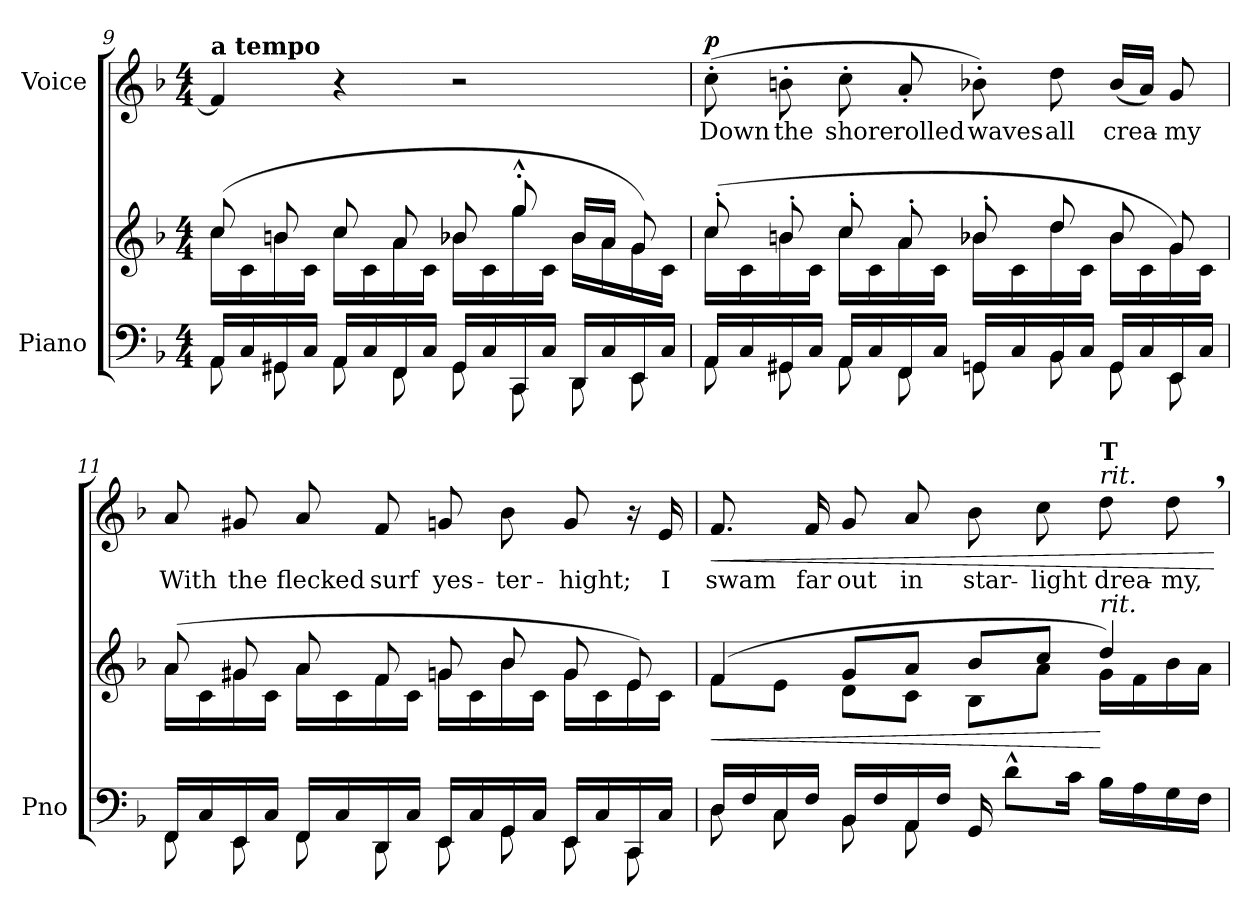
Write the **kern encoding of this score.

**kern	**kern	**dynam	**kern	**text	**dynam
*part2	*part2	*part2	*part1	*part1	*part1
*staff3	*staff2	*staff2/3	*staff1	*staff1	*staff1
*I"Piano	*	*	*I"Voice	*	*
*I'Pno	*	*	*	*	*
!!LO:LB:g=z
*clefF4	*clefG2	*	*clefG2	*	*
*k[b-]	*k[b-]	*	*k[b-]	*	*
*M4/4	*M4/4	*	*M4/4	*	*
=9	=9	=9	=9	=9	=9
*^	*^	*	*	*	*
!	!	!	!	!	!LO:TX:a:B:t=a tempo	!	!
16AA/LL	8AA\	(8cc/	16cc\LL	.	4f/]	.	.
16C/	.	.	16c\	.	.	.	.
!	!LO:N:head=solid	!	!	!	!	!	!
16GG#X/	8GG#\	8bn/	16b\	.	.	.	.
16C/JJ	.	.	16c\JJ	.	.	.	.
16AA/LL	8AA\	8cc/	16cc\LL	.	4r	.	.
16C/	.	.	16c\	.	.	.	.
16FF/	8FF\	8a/	16a\	.	.	.	.
16C/JJ	.	.	16c\JJ	.	.	.	.
16GG#/LL	8GG#\	8b-X/	16b-\LL	.	2r	.	.
16C/	.	.	16c\	.	.	.	.
16CC/	8CC\	8gg^^'/	16gg\	.	.	.	.
16C/JJ	.	.	16c\JJ	.	.	.	.
16DD/LL	8DD\	16b-/LL	16b-\LL	.	.	.	.
16C/	.	16a/JJ	16a\	.	.	.	.
16EE/	8EE\	8g/)	16g\	.	.	.	.
16C/JJ	.	.	16c\JJ	.	.	.	.
=10	=10	=10	=10	=10	=10	=10	=10
!	!	!	!	!	!	!LO:LY:b	!LO:DY:a
16AA/LL	8AA\	(8cc'/	16cc\LL	.	(8cc'\	Down	p
16C/	.	.	16c\	.	.	.	.
!	!LO:N:head=solid	!	!	!	!	!LO:LY:b	!
16GG#X/	8GG#\	8bn'/	16b\	.	8bn'\	the	.
16C/JJ	.	.	16c\JJ	.	.	.	.
!	!	!	!	!	!	!LO:LY:b	!
16AA/LL	8AA\	8cc'/	16cc\LL	.	8cc'\	shore	.
16C/	.	.	16c\	.	.	.	.
!	!	!	!	!	!	!LO:LY:b	!
16FF/	8FF\	8a'/	16a\	.	8a'/	rolled	.
16C/JJ	.	.	16c\JJ	.	.	.	.
!	!	!	!	!	!	!LO:LY:b	!
16GGn/LL	8GG\	8b-X'/	16b-\LL	.	8b-X'\)	waves	.
16C/	.	.	16c\	.	.	.	.
!	!	!	!	!	!	!LO:LY:b	!
16BB-/	8BB-\	8dd/	16dd\	.	8dd\	all	.
16C/JJ	.	.	16c\JJ	.	.	.	.
!	!	!	!	!	!	!LO:LY:b	!
16GG/LL	8GG\	8b-/	16b-\LL	.	(16b-/LL	crea-	.
16C/	.	.	16c\	.	16a/JJ)	.	.
!	!	!	!	!	!	!LO:LY:b	!
16EE/	8EE\	8g/	16g\)	.	8g/	-my	.
16C/JJ	.	.	16c\JJ	.	.	.	.
!!LO:LB:g=z
=11	=11	=11	=11	=11	=11	=11	=11
!	!	!	!	!	!	!LO:LY:b	!
16FF/LL	8FF\	(8a/	16a\LL	.	8a/	With	.
16C/	.	.	16c\	.	.	.	.
!	!LO:N:head=solid	!	!	!	!	!LO:LY:b	!
16EE/	8EE\	8g#X/	16g#\	.	8g#X/	the	.
16C/JJ	.	.	16c\JJ	.	.	.	.
!	!	!	!	!	!	!LO:LY:b	!
16FF/LL	8FF\	8a/	16a\LL	.	8a/	flecked	.
16C/	.	.	16c\	.	.	.	.
!	!	!	!	!	!	!LO:LY:b	!
16DD/	8DD\	8f/	16f\	.	8f/	surf	.
16C/JJ	.	.	16c\JJ	.	.	.	.
!	!	!	!	!	!	!LO:LY:b	!
16EE/LL	8EE\	8gn/	16g\LL	.	8gn/	yes-	.
16C/	.	.	16c\	.	.	.	.
!	!	!	!	!	!	!LO:LY:b	!
16GG/	8GG\	8b-/	16b-\	.	8b-\	-ter-	.
16C/JJ	.	.	16c\JJ	.	.	.	.
!	!	!	!	!	!	!LO:LY:b	!
16EE/LL	8EE\	8g/	16g\LL	.	8g/	-hight;	.
16C/	.	.	16c\	.	.	.	.
16CC/	8CC\	8e/)	16e\	.	16r	.	.
!	!	!	!	!	!	!LO:LY:b	!
16C/JJ	.	.	16c\JJ	.	16e/	I	.
=12	=12	=12	=12	=12	=12	=12	=12
!	!	!	!	!LO:HP:b	!	!LO:LY:b	!LO:HP:b
16D/LL	8D\	(4f/	8f\L	<	8.f/	swam	<
16F/	.	.	.	.	.	.	.
!	!LO:N:head=solid	!	!	!	!	!	!
16C/	8C\	.	8e\J	.	.	.	.
!	!	!	!	!	!	!LO:LY:b	!
16F/JJ	.	.	.	.	16f/	far	.
!	!	!	!	!	!	!LO:LY:b	!
16BB-/LL	8BB-\	8g/L	8d\L	.	8g/	out	.
16F/	.	.	.	.	.	.	.
!	!	!	!	!	!	!LO:LY:b	!
16AA/	8AA\	8a/J	8c\J	.	8a/	in	.
16F/JJ	.	.	.	.	.	.	.
!	!	!	!	!	!	!LO:LY:b	!
16GG/	2ryy	8b-/L	8B-\L	.	8b-\	star-	.
8d^^\L	.	.	.	.	.	.	.
!	!	!	!	!	!	!LO:LY:b	!
.	.	8cc/J	8a\J	.	8cc\	-light	.
16c\Jk	.	.	.	.	.	.	.
!	!	!	!	!	!LO:TX:a:i:t=rit.	!	!
!	!	!	!	!	!LO:TX:a:B:t=T	!	!
!	!	!LO:TX:a:i:t=rit.	!	!	!	!	!
!	!	!	!	!	!	!LO:LY:b	!
16B-\LL	.	4dd/)	16g\LL	[	8dd\	drea-	.
16A\	.	.	16f\	.	.	.	.
!	!	!	!	!	!	!LO:LY:b	!
16G\	.	.	16b-\	.	8dd,\	-my,	.
16F\JJ	.	.	16a\JJ	.	.	.	.
*v	*v	*	*	*	*	*	*
*	*v	*v	*	*	*	*
.	.	.	.	.	[
=	=	=	=	=	=
*-	*-	*-	*-	*-	*-
